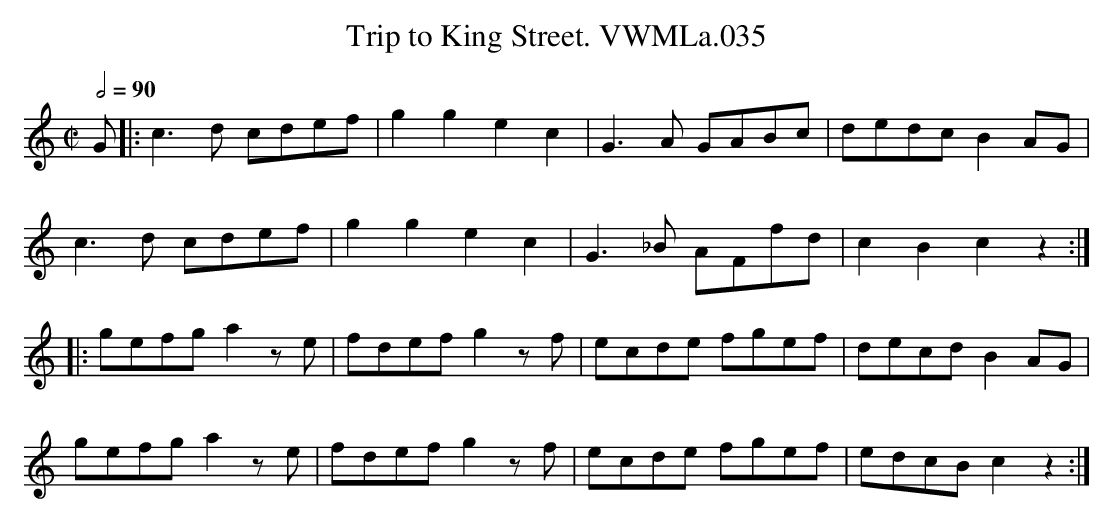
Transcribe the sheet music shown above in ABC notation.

X:1
T:Trip to King Street. VWMLa.035
M:C|
L:1/8
Q:1/2=90
K:C
G|:c3d cdef|g2g2 e2c2|G3A GABc|dedc B2AG|
c3d cdef|g2g2 e2c2|G3_B AFfd|c2B2 c2z2:|
|:gefg a2ze|fdef g2zf|ecde fgef|decd B2AG|
gefg a2ze|fdef g2zf|ecde fgef|edcB c2z2:|
